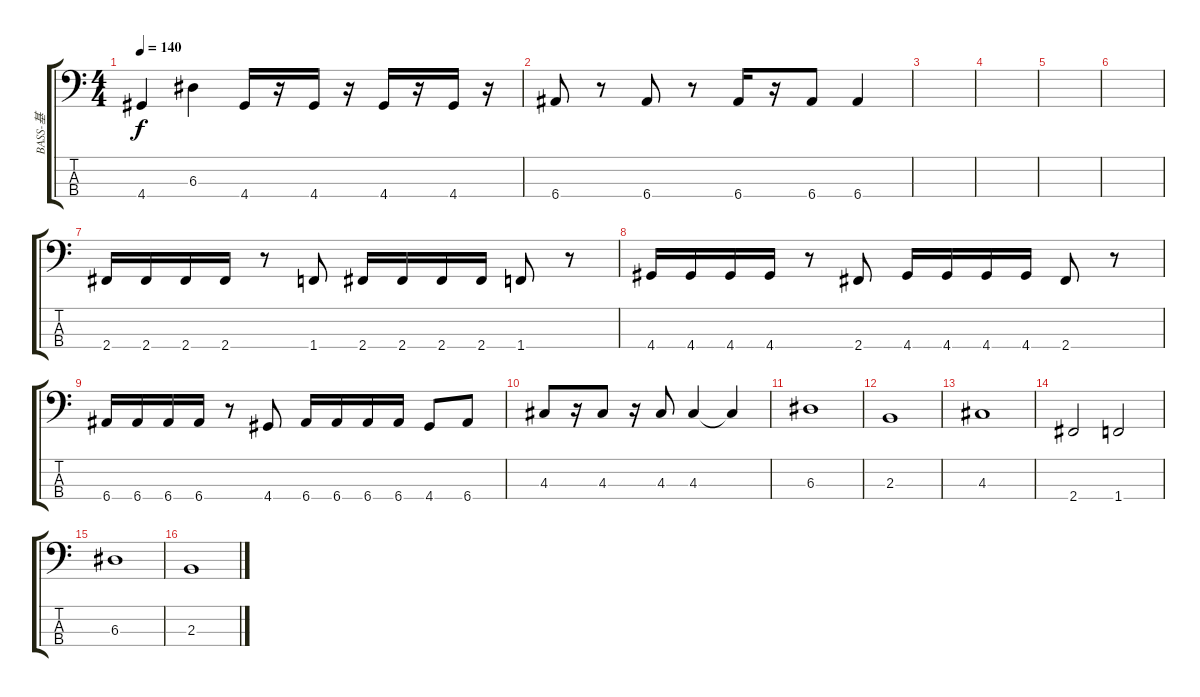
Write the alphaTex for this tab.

\track ("BASS-基" "BASS-基") {instrument electricbassfinger}
\staff {score tabs}
\tuning (G2 D2 A1 E1) {hide}
\ts (4 4)
\tempo 140
\clef f4
\ks c
4.4.4{dy f} 6.3.4 4.4.16 r.16 4.4.16 r.16 4.4.16 r.16 4.4.16 r.16 |
6.4.8 r.8 6.4.8 r.8 6.4.16 r.16 6.4.8 6.4.4 |
|
|
|
|
2.4.16 2.4.16 2.4.16 2.4.16 r.8 1.4.8 2.4.16 2.4.16 2.4.16 2.4.16 1.4.8 r.8 |
4.4.16 4.4.16 4.4.16 4.4.16 r.8 2.4.8 4.4.16 4.4.16 4.4.16 4.4.16 2.4.8 r.8 |
6.4.16 6.4.16 6.4.16 6.4.16 r.8 4.4.8 6.4.16 6.4.16 6.4.16 6.4.16 4.4.8 6.4.8 |
4.3.8 r.16 4.3.8 r.16 4.3.8 4.3.4 4.3{t}.4 |
6.3.1 |
2.3.1 |
4.3.1 |
2.4.2 1.4.2 |
6.3.1 |
2.3.1
